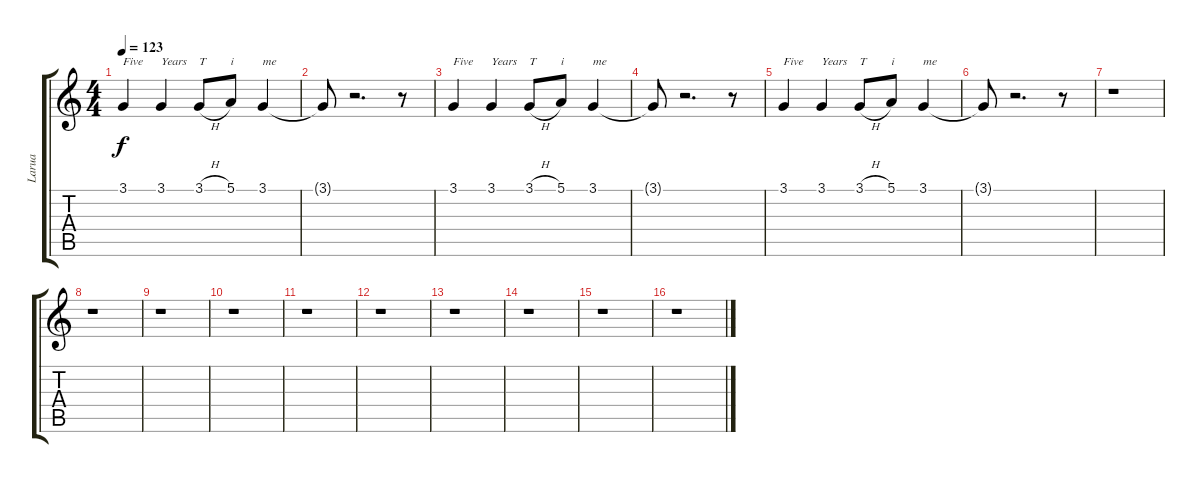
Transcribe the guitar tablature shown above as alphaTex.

\track ("Larua" "Larua") {instrument flute}
\staff {score tabs}
\tuning (E4 B3 G3 D3 A2 E2) {hide}
\ts (4 4)
\tempo 123
\clef g2
\ks c
3.1.4{txt "Five" dy f} 3.1.4{txt "Years"} 3.1{h}.8{txt "T"} 5.1.8{txt "i"} 3.1.4{txt "me"} |
3.1{t}.8 r.2{d} r.8 |
3.1.4{txt "Five"} 3.1.4{txt "Years"} 3.1{h}.8{txt "T"} 5.1.8{txt "i"} 3.1.4{txt "me"} |
3.1{t}.8 r.2{d} r.8 |
3.1.4{txt "Five"} 3.1.4{txt "Years"} 3.1{h}.8{txt "T"} 5.1.8{txt "i"} 3.1.4{txt "me"} |
3.1{t}.8 r.2{d} r.8 |
r.1 |
r.1 |
r.1 |
r.1 |
r.1 |
r.1 |
r.1 |
r.1 |
r.1 |
r.1
